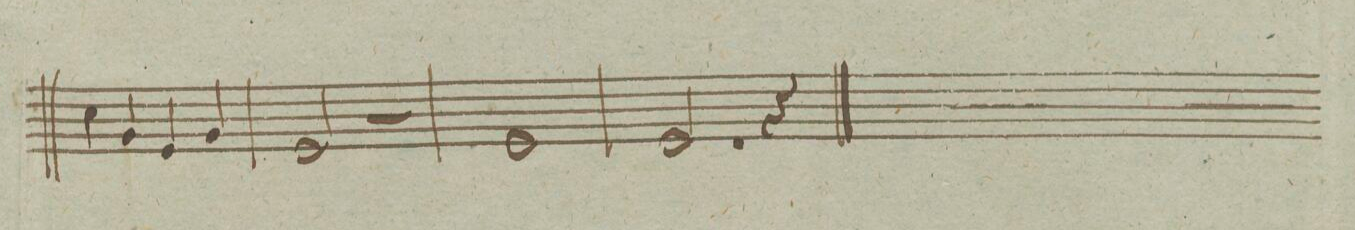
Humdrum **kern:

**kern
*I"Clarinetto Secondo in C. et B.
*clefG2
*k[]
*met(c|)
*M2/2
4cc\
4g/
4e/
4g/
=258
2e/
2r
=259
1e/
=260
2.e/
4r
==
*-
